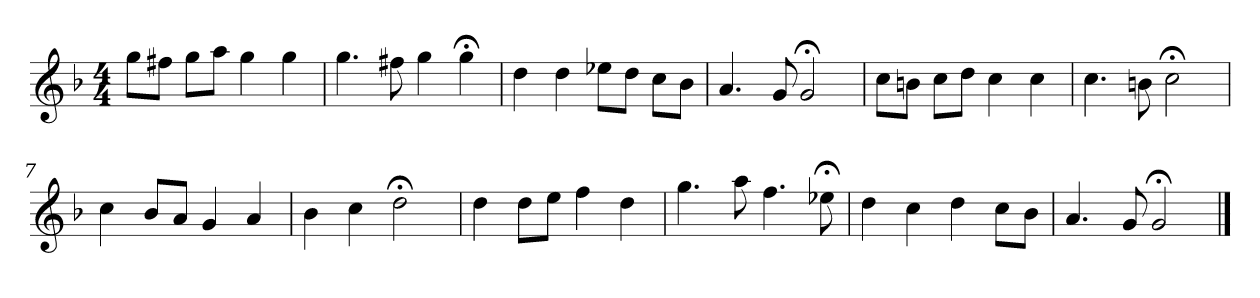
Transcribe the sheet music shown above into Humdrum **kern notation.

**kern
*part1
*staff1
*k[b-]
*G:dor
*M4/4
*MM120
=1
8ggL
8ff#XJ
8ggL
8aaJ
4gg
4gg
=2
4.gg
8ff#X
4gg
4gg;<
=3
4dd
4dd
8ee-XL
8ddJ
8ccL
8b-J
=4
4.a
8g
2g;<
=5
8ccL
8bnJ
8ccL
8ddJ
4cc
4cc
=6
4.cc
8bn
2cc;<
=7
4cc
8b-L
8aJ
4g
4a
=8
4b-
4cc
2dd;<
=9
4dd
8ddL
8eeJ
4ff
4dd
=10
4.gg
8aa
4.ff
8ee-X;<
=11
4dd
4cc
4dd
8ccL
8b-J
=12
4.a
8g
2g;<
==
*-
